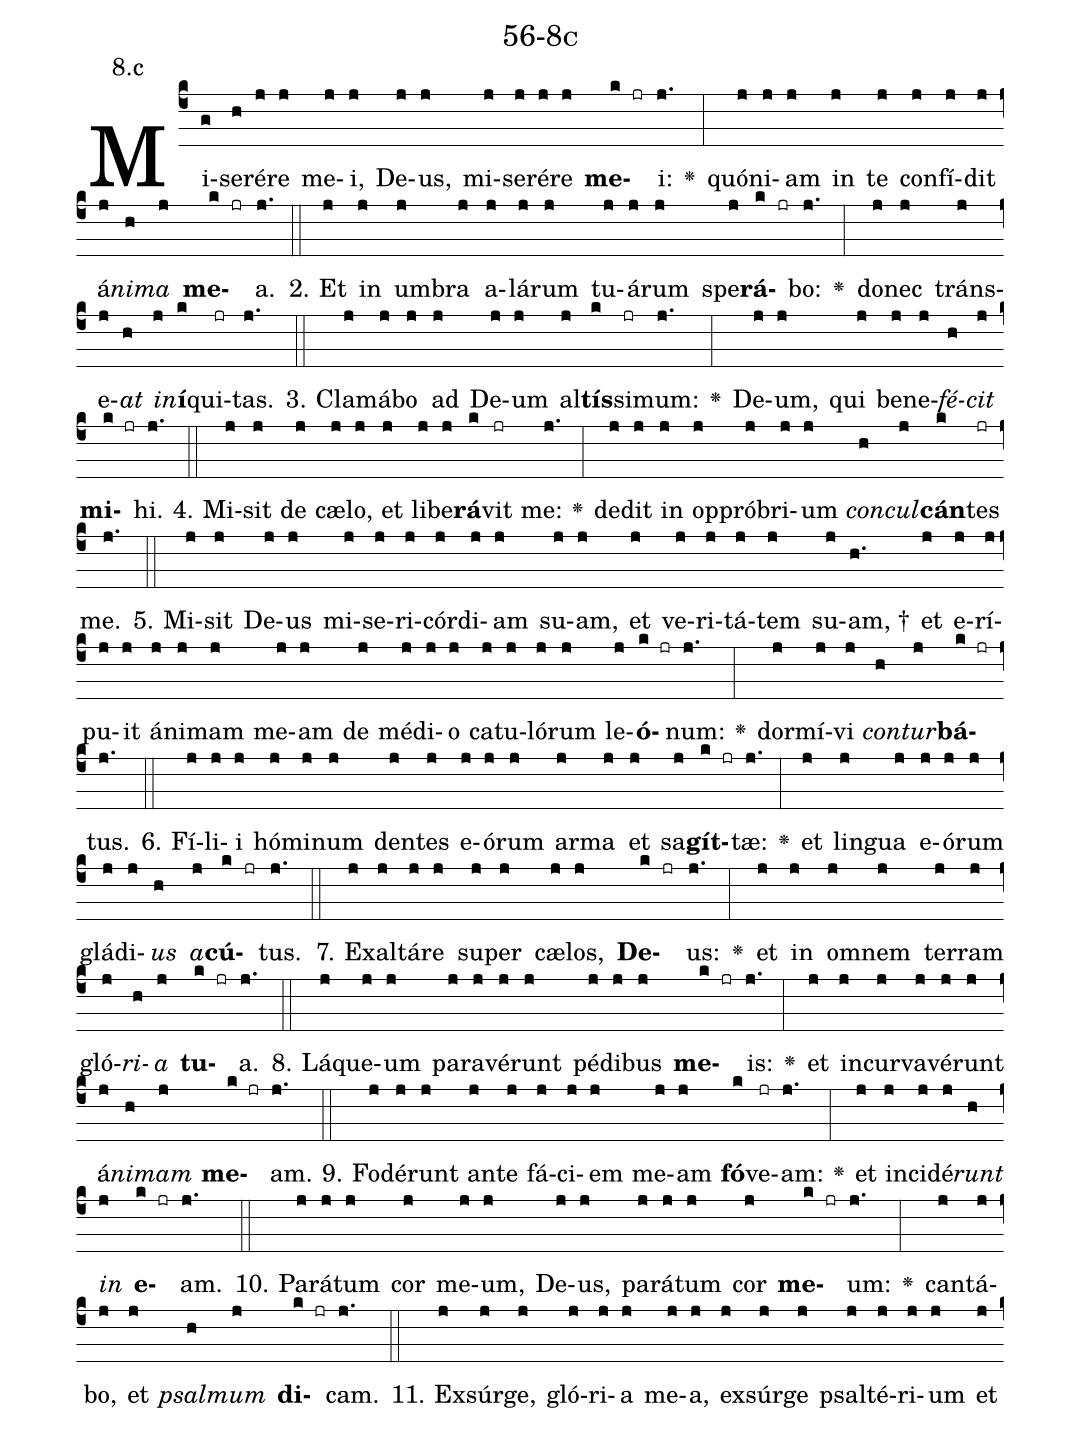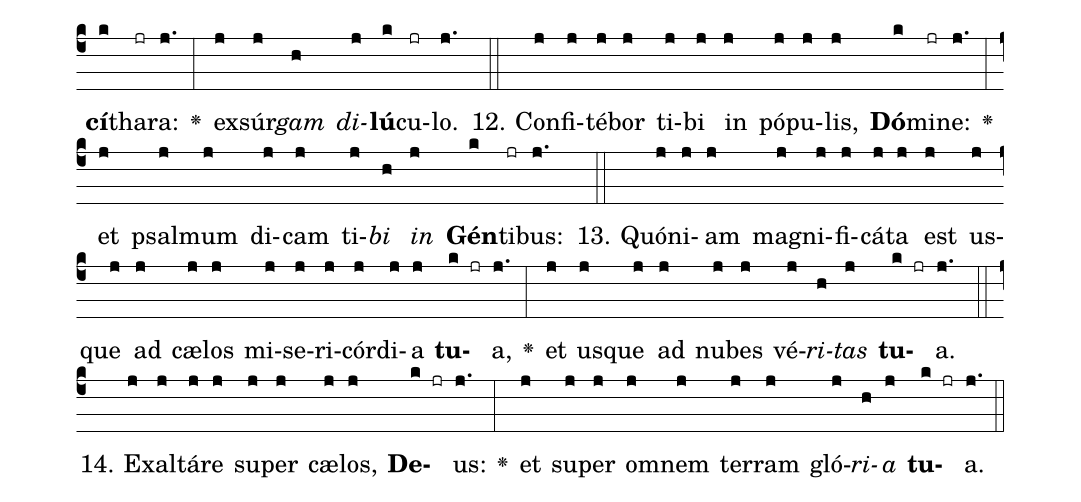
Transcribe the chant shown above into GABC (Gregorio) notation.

name: 56-8c;
annotation: 8.c;
%%
(c4)Mi(g)se(h)ré(j)re(j) me(j)i,(j) De(j)us,(j) mi(j)se(j)ré(j)re(j) <b>me</b>(k jr)i:(j.) <v>\greheightstar</v>(:) quón(j)i(j)am(j) in(j) te(j) con(j)fí(j)dit(j) á(j)<i>ni</i>(h)<i>ma</i>(j) <b>me</b>(k jr)a.(j.) (::)
2. Et(j) in(j) um(j)bra(j) a(j)lá(j)rum(j) tu(j)á(j)rum(j) spe(j)<b>rá</b>(k jr)bo:(j.) <v>\greheightstar</v>(:) do(j)nec(j) tráns(j)e(j)<i>at</i>(h) <i>in</i>(j)<b>í</b>(k)qui(jr)tas.(j.) (::)
3. Cla(j)má(j)bo(j) ad(j) De(j)um(j) al(j)<b>tís</b>(k)si(jr)mum:(j.) <v>\greheightstar</v>(:) De(j)um,(j) qui(j) be(j)ne(j)<i>fé</i>(h)<i>cit</i>(j) <b>mi</b>(k jr)hi.(j.) (::)
4. Mi(j)sit(j) de(j) cæ(j)lo,(j) et(j) li(j)be(j)<b>rá</b>(k)vit(jr) me:(j.) <v>\greheightstar</v>(:) de(j)dit(j) in(j) op(j)pró(j)bri(j)um(j) <i>con</i>(h)<i>cul</i>(j)<b>cán</b>(k)tes(jr) me.(j.) (::)
5. Mi(j)sit(j) De(j)us(j) mi(j)se(j)ri(j)cór(j)di(j)am(j) su(j)am,(j) et(j) ve(j)ri(j)tá(j)tem(j) su(j)am, †(h.) et(j) e(j)rí(j)pu(j)it(j) á(j)ni(j)mam(j) me(j)am(j) de(j) mé(j)di(j)o(j) ca(j)tu(j)ló(j)rum(j) le(j)<b>ó</b>(k jr)num:(j.) <v>\greheightstar</v>(:) dor(j)mí(j)vi(j) <i>con</i>(h)<i>tur</i>(j)<b>bá</b>(k jr)tus.(j.) (::)
6. Fí(j)li(j)i(j) hó(j)mi(j)num(j) den(j)tes(j) e(j)ó(j)rum(j) ar(j)ma(j) et(j) sa(j)<b>gít</b>(k jr)tæ:(j.) <v>\greheightstar</v>(:) et(j) lin(j)gua(j) e(j)ó(j)rum(j) glá(j)di(j)<i>us</i>(h) <i>a</i>(j)<b>cú</b>(k jr)tus.(j.) (::)
7. Ex(j)al(j)tá(j)re(j) su(j)per(j) cæ(j)los,(j) <b>De</b>(k jr)us:(j.) <v>\greheightstar</v>(:) et(j) in(j) om(j)nem(j) ter(j)ram(j) gló(j)<i>ri</i>(h)<i>a</i>(j) <b>tu</b>(k jr)a.(j.) (::)
8. Lá(j)que(j)um(j) pa(j)ra(j)vé(j)runt(j) pé(j)di(j)bus(j) <b>me</b>(k jr)is:(j.) <v>\greheightstar</v>(:) et(j) in(j)cur(j)va(j)vé(j)runt(j) á(j)<i>ni</i>(h)<i>mam</i>(j) <b>me</b>(k jr)am.(j.) (::)
9. Fo(j)dé(j)runt(j) an(j)te(j) fá(j)ci(j)em(j) me(j)am(j) <b>fó</b>(k)ve(jr)am:(j.) <v>\greheightstar</v>(:) et(j) in(j)ci(j)dé(j)<i>runt</i>(h) <i>in</i>(j) <b>e</b>(k jr)am.(j.) (::)
10. Pa(j)rá(j)tum(j) cor(j) me(j)um,(j) De(j)us,(j) pa(j)rá(j)tum(j) cor(j) <b>me</b>(k jr)um:(j.) <v>\greheightstar</v>(:) can(j)tá(j)bo,(j) et(j) <i>psal</i>(h)<i>mum</i>(j) <b>di</b>(k jr)cam.(j.) (::)
11. Ex(j)súr(j)ge,(j) gló(j)ri(j)a(j) me(j)a,(j) ex(j)súr(j)ge(j) psal(j)té(j)ri(j)um(j) et(j) <b>cí</b>(k)tha(jr)ra:(j.) <v>\greheightstar</v>(:) ex(j)súr(j)<i>gam</i>(h) <i>di</i>(j)<b>lú</b>(k)cu(jr)lo.(j.) (::)
12. Con(j)fi(j)té(j)bor(j) ti(j)bi(j) in(j) pó(j)pu(j)lis,(j) <b>Dó</b>(k)mi(jr)ne:(j.) <v>\greheightstar</v>(:) et(j) psal(j)mum(j) di(j)cam(j) ti(j)<i>bi</i>(h) <i>in</i>(j) <b>Gén</b>(k)ti(jr)bus:(j.) (::)
13. Quón(j)i(j)am(j) ma(j)gni(j)fi(j)cá(j)ta(j) est(j) us(j)que(j) ad(j) cæ(j)los(j) mi(j)se(j)ri(j)cór(j)di(j)a(j) <b>tu</b>(k jr)a,(j.) <v>\greheightstar</v>(:) et(j) us(j)que(j) ad(j) nu(j)bes(j) vé(j)<i>ri</i>(h)<i>tas</i>(j) <b>tu</b>(k jr)a.(j.) (::)
14. Ex(j)al(j)tá(j)re(j) su(j)per(j) cæ(j)los,(j) <b>De</b>(k jr)us:(j.) <v>\greheightstar</v>(:) et(j) su(j)per(j) om(j)nem(j) ter(j)ram(j) gló(j)<i>ri</i>(h)<i>a</i>(j) <b>tu</b>(k jr)a.(j.) (::)
